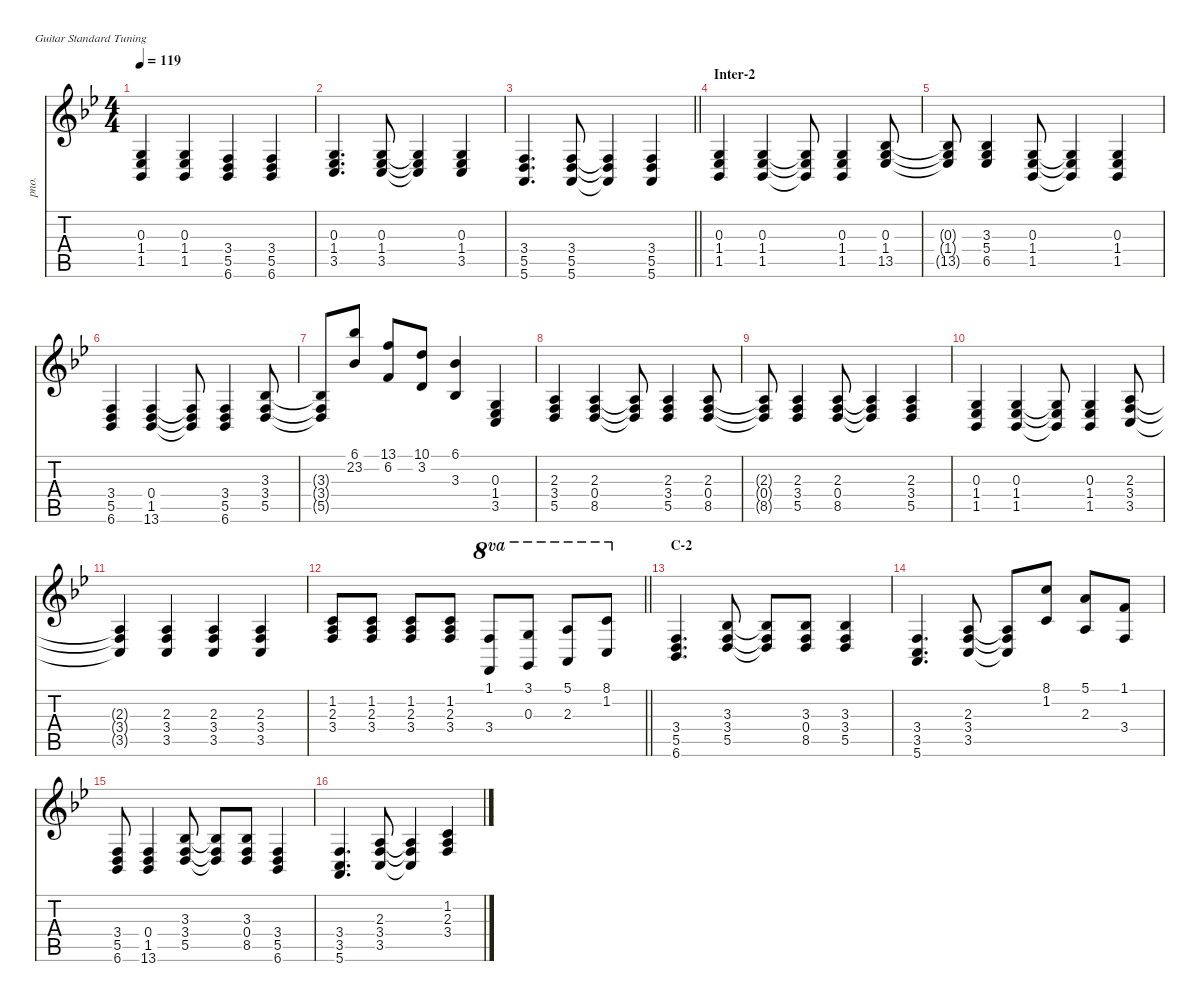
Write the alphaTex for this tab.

\defaultSystemsLayout 4
\hideDynamics
\bracketExtendMode nobrackets
\otherSystemsTrackNameOrientation horizontal
\track ("Keyboard 1" "pno.") {instrument brightacousticpiano}
\staff {score tabs}
\tuning (E4 B3 G3 D3 A2 E2)
\ts (4 4)
\tempo 119
\clef g2
\ks bb
(0.3{t acc forcenatural} 1.4{t acc b} 1.5{t acc b}).4{dy f} (0.3{acc forcenatural} 1.4{acc b} 1.5{acc b}).4 (3.4{acc forcenatural} 5.5{acc forcenatural} 6.6{acc b}).4 (3.4{acc forcenatural} 5.5{acc forcenatural} 6.6{acc b}).4 |
(0.3{acc forcenatural} 1.4{acc b} 3.5{acc forcenatural}).4{d} (0.3{acc forcenatural} 1.4{acc b} 3.5{acc forcenatural}).8 (0.3{t acc forcenatural} 1.4{t acc b} 3.5{t acc forcenatural}).4 (0.3{acc forcenatural} 1.4{acc b} 3.5{acc forcenatural}).4 |
\barLineRight lightlight
(3.4{acc forcenatural} 5.5{acc forcenatural} 5.6{acc forcenatural}).4{d} (3.4{acc forcenatural} 5.5{acc forcenatural} 5.6{acc forcenatural}).8 (3.4{t acc forcenatural} 5.5{t acc forcenatural} 5.6{t acc forcenatural}).4 (3.4{acc forcenatural} 5.5{acc forcenatural} 5.6{acc forcenatural}).4 |
\section ("" "Inter-2")
(0.3{acc forcenatural} 1.4{acc b} 1.5{acc b}).4 (0.3{acc forcenatural} 1.4{acc b} 1.5{acc b}).4 (0.3{t acc forcenatural} 1.4{t acc b} 1.5{t acc b}).8 (0.3{acc forcenatural} 1.4{acc b} 1.5{acc b}).4 (0.3{acc forcenatural} 1.4{acc b} 13.5{acc b}).8 |
(0.3{t acc forcenatural} 1.4{t acc b} 13.5{t acc b}).8 (3.3{acc b} 5.4{acc forcenatural} 6.5{acc b}).4 (0.3{acc forcenatural} 1.4{acc b} 1.5{acc b}).8 (0.3{t acc forcenatural} 1.4{t acc b} 1.5{t acc b}).4 (0.3{acc forcenatural} 1.4{acc b} 1.5{acc b}).4 |
(3.4{acc forcenatural} 5.5{acc forcenatural} 6.6{acc b}).4 (0.4{acc forcenatural} 1.5{acc b} 13.6{acc forcenatural}).4 (0.4{t acc forcenatural} 1.5{t acc b} 13.6{t acc forcenatural}).8 (3.4{acc forcenatural} 5.5{acc forcenatural} 6.6{acc b}).4 (3.3{acc b} 3.4{acc forcenatural} 5.5{acc forcenatural}).8 |
(3.3{t acc b} 3.4{t acc forcenatural} 5.5{t acc forcenatural}).8 (6.1{acc b} 23.2{acc b}).8 (13.1{acc forcenatural} 6.2{acc forcenatural}).8 (10.1{acc forcenatural} 3.2{acc forcenatural}).8 (6.1{acc b} 3.3{acc b}).4 (0.3{acc forcenatural} 1.4{acc b} 3.5{acc forcenatural}).4 |
(2.3{acc forcenatural} 3.4{acc forcenatural} 5.5{acc forcenatural}).4 (2.3{acc forcenatural} 0.4{acc forcenatural} 8.5{acc forcenatural}).4 (2.3{t acc forcenatural} 0.4{t acc forcenatural} 8.5{t acc forcenatural}).8 (2.3{acc forcenatural} 3.4{acc forcenatural} 5.5{acc forcenatural}).4 (2.3{acc forcenatural} 0.4{acc forcenatural} 8.5{acc forcenatural}).8 |
(2.3{t acc forcenatural} 0.4{t acc forcenatural} 8.5{t acc forcenatural}).8 (2.3{acc forcenatural} 3.4{acc forcenatural} 5.5{acc forcenatural}).4 (2.3{acc forcenatural} 0.4{acc forcenatural} 8.5{acc forcenatural}).8 (2.3{t acc forcenatural} 0.4{t acc forcenatural} 8.5{t acc forcenatural}).4 (2.3{acc forcenatural} 3.4{acc forcenatural} 5.5{acc forcenatural}).4 |
(0.3{acc forcenatural} 1.4{acc b} 1.5{acc b}).4 (0.3{acc forcenatural} 1.4{acc b} 1.5{acc b}).4 (0.3{t acc forcenatural} 1.4{t acc b} 1.5{t acc b}).8 (0.3{acc forcenatural} 1.4{acc b} 1.5{acc b}).4 (2.3{acc forcenatural} 3.4{acc forcenatural} 3.5{acc forcenatural}).8 |
(2.3{t acc forcenatural} 3.4{t acc forcenatural} 3.5{t acc forcenatural}).4 (2.3{acc forcenatural} 3.4{acc forcenatural} 3.5{acc forcenatural}).4 (2.3{acc forcenatural} 3.4{acc forcenatural} 3.5{acc forcenatural}).4 (2.3{acc forcenatural} 3.4{acc forcenatural} 3.5{acc forcenatural}).4 |
\barLineRight lightlight
(1.2{acc forcenatural} 2.3{acc forcenatural} 3.4{acc forcenatural}).8 (1.2{acc forcenatural} 2.3{acc forcenatural} 3.4{acc forcenatural}).8 (1.2{acc forcenatural} 2.3{acc forcenatural} 3.4{acc forcenatural}).8 (1.2{acc forcenatural} 2.3{acc forcenatural} 3.4{acc forcenatural}).8 (1.1{acc forcenatural} 3.4{acc forcenatural}).8{ot 8va} (3.1{acc forcenatural} 0.3{acc forcenatural}).8{ot 8va} (5.1{acc forcenatural} 2.3{acc forcenatural}).8{ot 8va} (8.1{acc forcenatural} 1.2{acc forcenatural}).8{ot 8va} |
\section ("" "C-2")
(3.4{acc forcenatural} 5.5{acc forcenatural} 6.6{acc b}).4{d} (3.3{acc b} 3.4{acc forcenatural} 5.5{acc forcenatural}).8 (3.3{t acc b} 3.4{t acc forcenatural} 5.5{t acc forcenatural}).8 (3.3{acc b} 0.4{acc forcenatural} 8.5{acc forcenatural}).8 (3.3{acc b} 3.4{acc forcenatural} 5.5{acc forcenatural}).4 |
(3.4{acc forcenatural} 3.5{acc forcenatural} 5.6{acc forcenatural}).4{d} (2.3{acc forcenatural} 3.4{acc forcenatural} 3.5{acc forcenatural}).8 (2.3{t acc forcenatural} 3.4{t acc forcenatural} 3.5{t acc forcenatural}).8 (8.1{acc forcenatural} 1.2{acc forcenatural}).8 (5.1{acc forcenatural} 2.3{acc forcenatural}).8 (1.1{acc forcenatural} 3.4{acc forcenatural}).8 |
(3.4{acc forcenatural} 5.5{acc forcenatural} 6.6{acc b}).8 (0.4{acc forcenatural} 1.5{acc b} 13.6{acc forcenatural}).4 (3.3{acc b} 3.4{acc forcenatural} 5.5{acc forcenatural}).8 (3.3{t acc b} 3.4{t acc forcenatural} 5.5{t acc forcenatural}).8 (3.3{acc b} 0.4{acc forcenatural} 8.5{acc forcenatural}).8 (3.4{acc forcenatural} 5.5{acc forcenatural} 6.6{acc b}).4 |
(3.4{acc forcenatural} 3.5{acc forcenatural} 5.6{acc forcenatural}).4{d} (2.3{acc forcenatural} 3.4{acc forcenatural} 3.5{acc forcenatural}).8 (2.3{t acc forcenatural} 3.4{t acc forcenatural} 3.5{t acc forcenatural}).4 (1.2{acc forcenatural} 2.3{acc forcenatural} 3.4{acc forcenatural}).4
